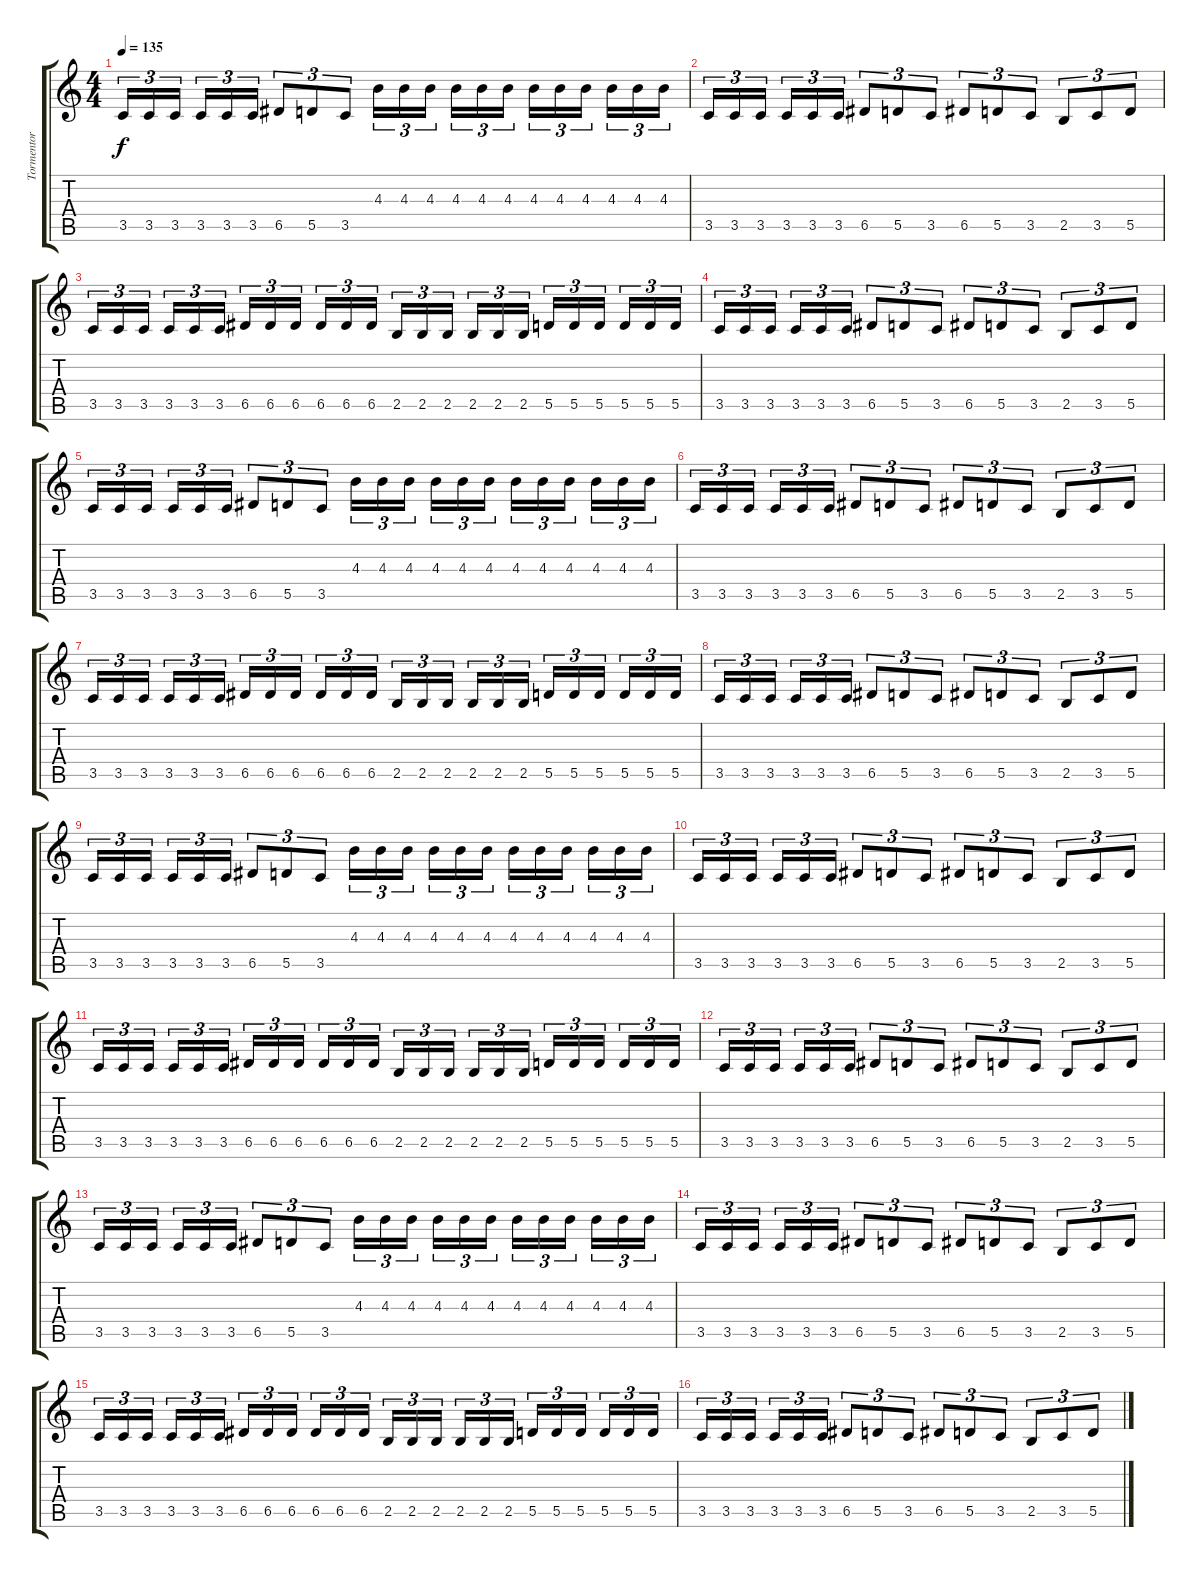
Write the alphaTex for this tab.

\track ("Tormentor" "Tormentor") {instrument distortionguitar}
\staff {score tabs}
\tuning (E4 B3 G3 D3 A2 E2) {hide}
\ts (4 4)
\tempo 135
\clef g2
\ks c
3.5.16{tu (3 2) dy f} 3.5.16{tu (3 2)} 3.5.16{tu (3 2) beam splitsecondary} 3.5.16{tu (3 2)} 3.5.16{tu (3 2)} 3.5.16{tu (3 2)} 6.5.8{tu (3 2)} 5.5.8{tu (3 2)} 3.5.8{tu (3 2)} 4.3.16{tu (3 2)} 4.3.16{tu (3 2)} 4.3.16{tu (3 2) beam splitsecondary} 4.3.16{tu (3 2)} 4.3.16{tu (3 2)} 4.3.16{tu (3 2)} 4.3.16{tu (3 2)} 4.3.16{tu (3 2)} 4.3.16{tu (3 2) beam splitsecondary} 4.3.16{tu (3 2)} 4.3.16{tu (3 2)} 4.3.16{tu (3 2)} |
3.5.16{tu (3 2)} 3.5.16{tu (3 2)} 3.5.16{tu (3 2) beam splitsecondary} 3.5.16{tu (3 2)} 3.5.16{tu (3 2)} 3.5.16{tu (3 2)} 6.5.8{tu (3 2)} 5.5.8{tu (3 2)} 3.5.8{tu (3 2)} 6.5.8{tu (3 2)} 5.5.8{tu (3 2)} 3.5.8{tu (3 2)} 2.5.8{tu (3 2)} 3.5.8{tu (3 2)} 5.5.8{tu (3 2)} |
3.5.16{tu (3 2)} 3.5.16{tu (3 2)} 3.5.16{tu (3 2) beam splitsecondary} 3.5.16{tu (3 2)} 3.5.16{tu (3 2)} 3.5.16{tu (3 2)} 6.5.16{tu (3 2)} 6.5.16{tu (3 2)} 6.5.16{tu (3 2) beam splitsecondary} 6.5.16{tu (3 2)} 6.5.16{tu (3 2)} 6.5.16{tu (3 2)} 2.5.16{tu (3 2)} 2.5.16{tu (3 2)} 2.5.16{tu (3 2) beam splitsecondary} 2.5.16{tu (3 2)} 2.5.16{tu (3 2)} 2.5.16{tu (3 2)} 5.5.16{tu (3 2)} 5.5.16{tu (3 2)} 5.5.16{tu (3 2) beam splitsecondary} 5.5.16{tu (3 2)} 5.5.16{tu (3 2)} 5.5.16{tu (3 2)} |
3.5.16{tu (3 2)} 3.5.16{tu (3 2)} 3.5.16{tu (3 2) beam splitsecondary} 3.5.16{tu (3 2)} 3.5.16{tu (3 2)} 3.5.16{tu (3 2)} 6.5.8{tu (3 2)} 5.5.8{tu (3 2)} 3.5.8{tu (3 2)} 6.5.8{tu (3 2)} 5.5.8{tu (3 2)} 3.5.8{tu (3 2)} 2.5.8{tu (3 2)} 3.5.8{tu (3 2)} 5.5.8{tu (3 2)} |
3.5.16{tu (3 2)} 3.5.16{tu (3 2)} 3.5.16{tu (3 2) beam splitsecondary} 3.5.16{tu (3 2)} 3.5.16{tu (3 2)} 3.5.16{tu (3 2)} 6.5.8{tu (3 2)} 5.5.8{tu (3 2)} 3.5.8{tu (3 2)} 4.3.16{tu (3 2)} 4.3.16{tu (3 2)} 4.3.16{tu (3 2) beam splitsecondary} 4.3.16{tu (3 2)} 4.3.16{tu (3 2)} 4.3.16{tu (3 2)} 4.3.16{tu (3 2)} 4.3.16{tu (3 2)} 4.3.16{tu (3 2) beam splitsecondary} 4.3.16{tu (3 2)} 4.3.16{tu (3 2)} 4.3.16{tu (3 2)} |
3.5.16{tu (3 2)} 3.5.16{tu (3 2)} 3.5.16{tu (3 2) beam splitsecondary} 3.5.16{tu (3 2)} 3.5.16{tu (3 2)} 3.5.16{tu (3 2)} 6.5.8{tu (3 2)} 5.5.8{tu (3 2)} 3.5.8{tu (3 2)} 6.5.8{tu (3 2)} 5.5.8{tu (3 2)} 3.5.8{tu (3 2)} 2.5.8{tu (3 2)} 3.5.8{tu (3 2)} 5.5.8{tu (3 2)} |
3.5.16{tu (3 2)} 3.5.16{tu (3 2)} 3.5.16{tu (3 2) beam splitsecondary} 3.5.16{tu (3 2)} 3.5.16{tu (3 2)} 3.5.16{tu (3 2)} 6.5.16{tu (3 2)} 6.5.16{tu (3 2)} 6.5.16{tu (3 2) beam splitsecondary} 6.5.16{tu (3 2)} 6.5.16{tu (3 2)} 6.5.16{tu (3 2)} 2.5.16{tu (3 2)} 2.5.16{tu (3 2)} 2.5.16{tu (3 2) beam splitsecondary} 2.5.16{tu (3 2)} 2.5.16{tu (3 2)} 2.5.16{tu (3 2)} 5.5.16{tu (3 2)} 5.5.16{tu (3 2)} 5.5.16{tu (3 2) beam splitsecondary} 5.5.16{tu (3 2)} 5.5.16{tu (3 2)} 5.5.16{tu (3 2)} |
3.5.16{tu (3 2)} 3.5.16{tu (3 2)} 3.5.16{tu (3 2) beam splitsecondary} 3.5.16{tu (3 2)} 3.5.16{tu (3 2)} 3.5.16{tu (3 2)} 6.5.8{tu (3 2)} 5.5.8{tu (3 2)} 3.5.8{tu (3 2)} 6.5.8{tu (3 2)} 5.5.8{tu (3 2)} 3.5.8{tu (3 2)} 2.5.8{tu (3 2)} 3.5.8{tu (3 2)} 5.5.8{tu (3 2)} |
3.5.16{tu (3 2)} 3.5.16{tu (3 2)} 3.5.16{tu (3 2) beam splitsecondary} 3.5.16{tu (3 2)} 3.5.16{tu (3 2)} 3.5.16{tu (3 2)} 6.5.8{tu (3 2)} 5.5.8{tu (3 2)} 3.5.8{tu (3 2)} 4.3.16{tu (3 2)} 4.3.16{tu (3 2)} 4.3.16{tu (3 2) beam splitsecondary} 4.3.16{tu (3 2)} 4.3.16{tu (3 2)} 4.3.16{tu (3 2)} 4.3.16{tu (3 2)} 4.3.16{tu (3 2)} 4.3.16{tu (3 2) beam splitsecondary} 4.3.16{tu (3 2)} 4.3.16{tu (3 2)} 4.3.16{tu (3 2)} |
3.5.16{tu (3 2)} 3.5.16{tu (3 2)} 3.5.16{tu (3 2) beam splitsecondary} 3.5.16{tu (3 2)} 3.5.16{tu (3 2)} 3.5.16{tu (3 2)} 6.5.8{tu (3 2)} 5.5.8{tu (3 2)} 3.5.8{tu (3 2)} 6.5.8{tu (3 2)} 5.5.8{tu (3 2)} 3.5.8{tu (3 2)} 2.5.8{tu (3 2)} 3.5.8{tu (3 2)} 5.5.8{tu (3 2)} |
3.5.16{tu (3 2)} 3.5.16{tu (3 2)} 3.5.16{tu (3 2) beam splitsecondary} 3.5.16{tu (3 2)} 3.5.16{tu (3 2)} 3.5.16{tu (3 2)} 6.5.16{tu (3 2)} 6.5.16{tu (3 2)} 6.5.16{tu (3 2) beam splitsecondary} 6.5.16{tu (3 2)} 6.5.16{tu (3 2)} 6.5.16{tu (3 2)} 2.5.16{tu (3 2)} 2.5.16{tu (3 2)} 2.5.16{tu (3 2) beam splitsecondary} 2.5.16{tu (3 2)} 2.5.16{tu (3 2)} 2.5.16{tu (3 2)} 5.5.16{tu (3 2)} 5.5.16{tu (3 2)} 5.5.16{tu (3 2) beam splitsecondary} 5.5.16{tu (3 2)} 5.5.16{tu (3 2)} 5.5.16{tu (3 2)} |
3.5.16{tu (3 2)} 3.5.16{tu (3 2)} 3.5.16{tu (3 2) beam splitsecondary} 3.5.16{tu (3 2)} 3.5.16{tu (3 2)} 3.5.16{tu (3 2)} 6.5.8{tu (3 2)} 5.5.8{tu (3 2)} 3.5.8{tu (3 2)} 6.5.8{tu (3 2)} 5.5.8{tu (3 2)} 3.5.8{tu (3 2)} 2.5.8{tu (3 2)} 3.5.8{tu (3 2)} 5.5.8{tu (3 2)} |
3.5.16{tu (3 2)} 3.5.16{tu (3 2)} 3.5.16{tu (3 2) beam splitsecondary} 3.5.16{tu (3 2)} 3.5.16{tu (3 2)} 3.5.16{tu (3 2)} 6.5.8{tu (3 2)} 5.5.8{tu (3 2)} 3.5.8{tu (3 2)} 4.3.16{tu (3 2)} 4.3.16{tu (3 2)} 4.3.16{tu (3 2) beam splitsecondary} 4.3.16{tu (3 2)} 4.3.16{tu (3 2)} 4.3.16{tu (3 2)} 4.3.16{tu (3 2)} 4.3.16{tu (3 2)} 4.3.16{tu (3 2) beam splitsecondary} 4.3.16{tu (3 2)} 4.3.16{tu (3 2)} 4.3.16{tu (3 2)} |
3.5.16{tu (3 2)} 3.5.16{tu (3 2)} 3.5.16{tu (3 2) beam splitsecondary} 3.5.16{tu (3 2)} 3.5.16{tu (3 2)} 3.5.16{tu (3 2)} 6.5.8{tu (3 2)} 5.5.8{tu (3 2)} 3.5.8{tu (3 2)} 6.5.8{tu (3 2)} 5.5.8{tu (3 2)} 3.5.8{tu (3 2)} 2.5.8{tu (3 2)} 3.5.8{tu (3 2)} 5.5.8{tu (3 2)} |
3.5.16{tu (3 2)} 3.5.16{tu (3 2)} 3.5.16{tu (3 2) beam splitsecondary} 3.5.16{tu (3 2)} 3.5.16{tu (3 2)} 3.5.16{tu (3 2)} 6.5.16{tu (3 2)} 6.5.16{tu (3 2)} 6.5.16{tu (3 2) beam splitsecondary} 6.5.16{tu (3 2)} 6.5.16{tu (3 2)} 6.5.16{tu (3 2)} 2.5.16{tu (3 2)} 2.5.16{tu (3 2)} 2.5.16{tu (3 2) beam splitsecondary} 2.5.16{tu (3 2)} 2.5.16{tu (3 2)} 2.5.16{tu (3 2)} 5.5.16{tu (3 2)} 5.5.16{tu (3 2)} 5.5.16{tu (3 2) beam splitsecondary} 5.5.16{tu (3 2)} 5.5.16{tu (3 2)} 5.5.16{tu (3 2)} |
3.5.16{tu (3 2)} 3.5.16{tu (3 2)} 3.5.16{tu (3 2) beam splitsecondary} 3.5.16{tu (3 2)} 3.5.16{tu (3 2)} 3.5.16{tu (3 2)} 6.5.8{tu (3 2)} 5.5.8{tu (3 2)} 3.5.8{tu (3 2)} 6.5.8{tu (3 2)} 5.5.8{tu (3 2)} 3.5.8{tu (3 2)} 2.5.8{tu (3 2)} 3.5.8{tu (3 2)} 5.5.8{tu (3 2)}
